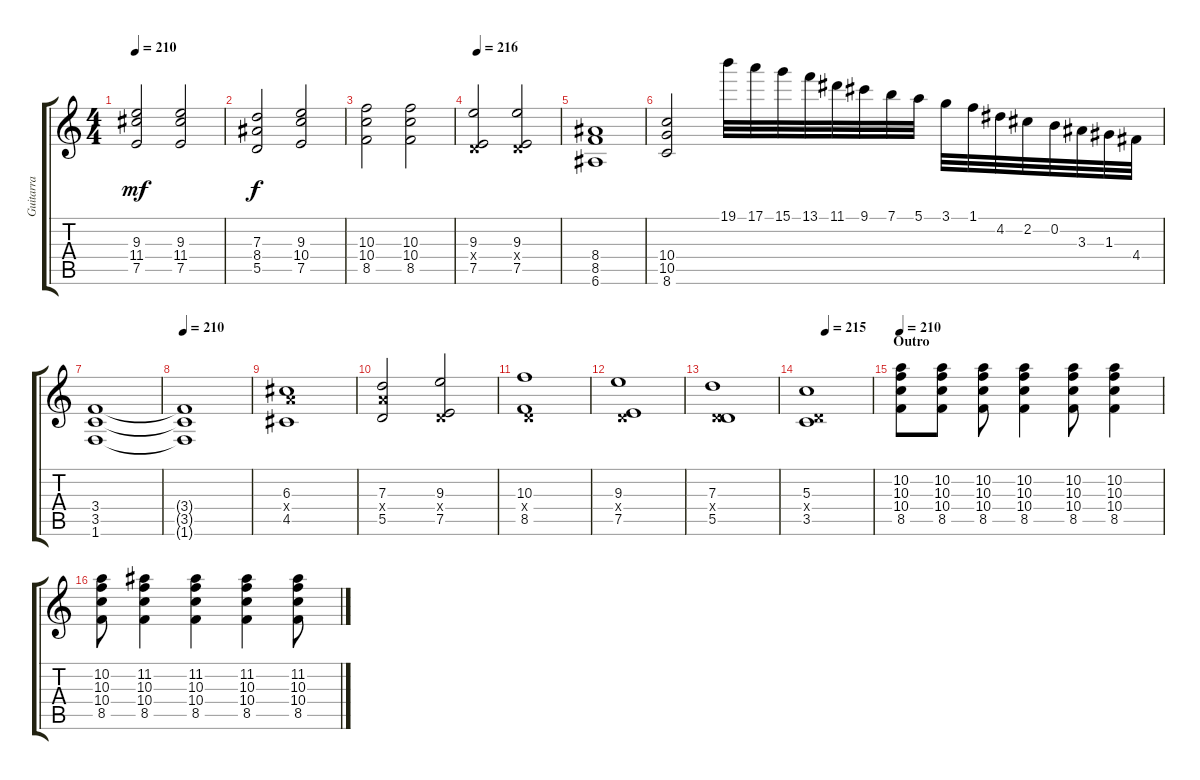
\track ("Guitarra" "Guitarra") {instrument distortionguitar}
\staff {score tabs}
\tuning (E4 B3 G3 D3 A2 E2) {hide}
\ts (4 4)
\tempo 210
\clef g2
\ks c
(9.3 11.4 7.5).2{dy mf} (9.3 11.4 7.5).2 |
(7.3 8.4 5.5).2{dy f} (9.3 10.4 7.5).2 |
(10.3 10.4 8.5).2 (10.3 10.4 8.5).2 |
\tempo 216
(9.3 0.4{x} 7.5).2 (9.3 0.4{x} 7.5).2 |
(8.4 8.5 6.6).1 |
(10.4 10.5 8.6).2 19.1.32{volume 12 instrument telephonering} 17.1.32 15.1.32 13.1.32 11.1.32 9.1.32 7.1.32 5.1.32 3.1.32 1.1.32 4.2.32 2.2.32 0.2.32 3.3.32 1.3.32 4.4.32 |
(3.4 3.5 1.6).1{volume 13 instrument distortionguitar} |
\tempo 210
(3.4{t} 3.5{t} 1.6{t}).1 |
(6.3 7.4{x} 4.5).1 |
(7.3 7.4{x} 5.5).2 (9.3 0.4{x} 7.5).2 |
(10.3 0.4{x} 8.5).1 |
(9.3 0.4{x} 7.5).1 |
(7.3 0.4{x} 5.5).1 |
\tempo (215 0.25)
(5.3 0.4{x} 3.5).1 |
\section ("" "Outro")
\tempo 210
(10.2 10.3 10.4 8.5).8{volume 10} (10.2 10.3 10.4 8.5).8 (10.2 10.3 10.4 8.5).8 (10.2 10.3 10.4 8.5).4 (10.2 10.3 10.4 8.5).8 (10.2 10.3 10.4 8.5).4 |
(10.2 10.3 10.4 8.5).8 (11.2 10.3 10.4 8.5).4 (11.2 10.3 10.4 8.5).4 (11.2 10.3 10.4 8.5).4 (11.2 10.3 10.4 8.5).8
